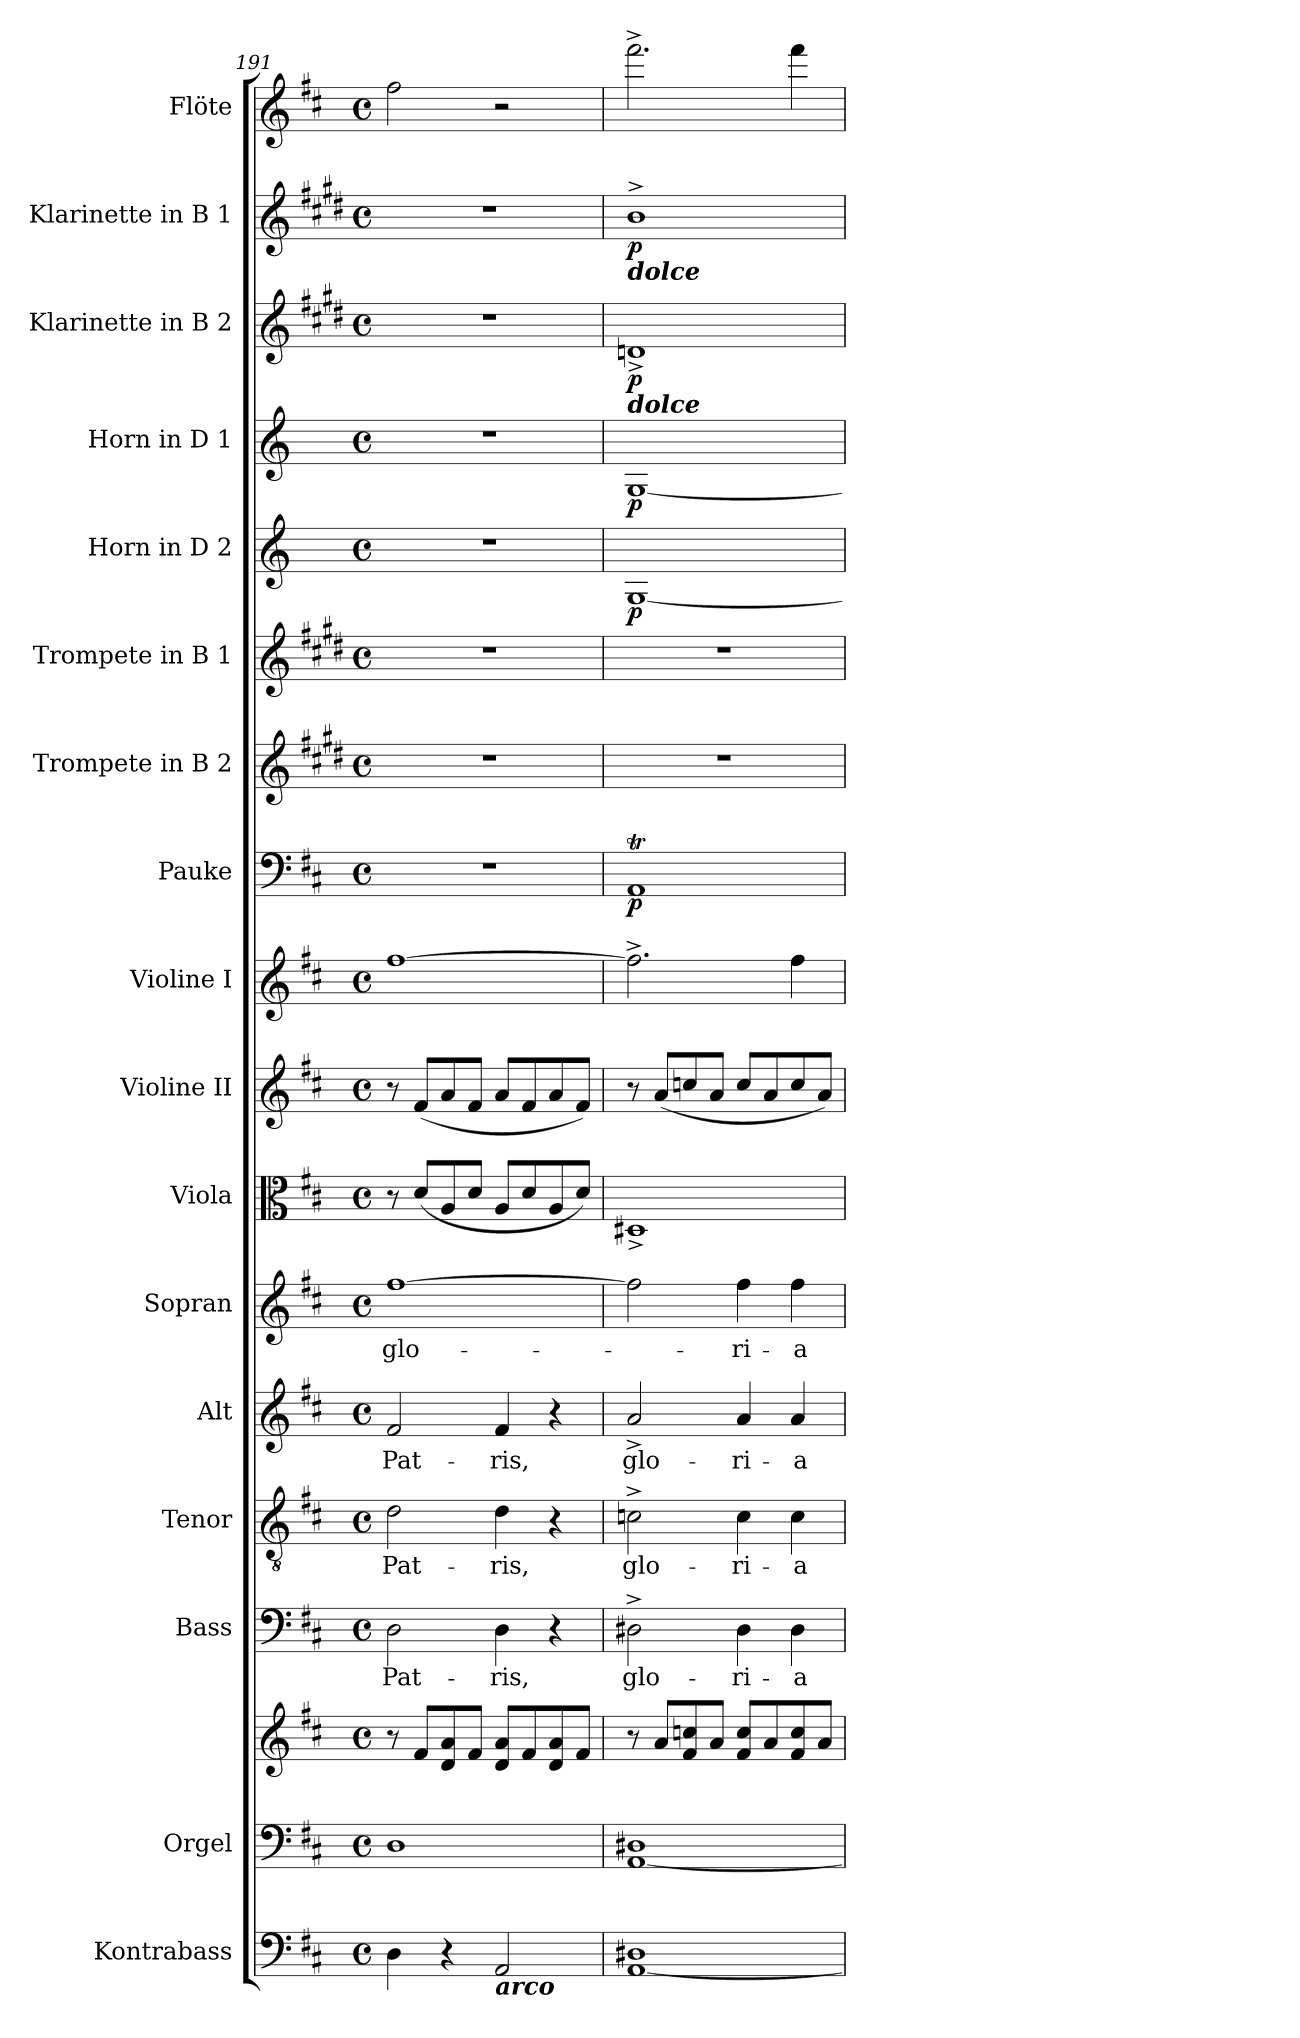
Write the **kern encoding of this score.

**kern	**kern	**kern	**kern	**text	**kern	**text	**kern	**text	**kern	**text	**kern	**kern	**kern	**kern	**dynam	**kern	**kern	**kern	**dynam	**kern	**dynam	**kern	**dynam	**kern	**dynam	**kern
*part17	*part16	*part16	*part15	*part15	*part14	*part14	*part13	*part13	*part12	*part12	*part11	*part10	*part9	*part8	*part8	*part7	*part6	*part5	*part5	*part4	*part4	*part3	*part3	*part2	*part2	*part1
*staff18	*staff17	*staff16	*staff15	*staff15	*staff14	*staff14	*staff13	*staff13	*staff12	*staff12	*staff11	*staff10	*staff9	*staff8	*staff8	*staff7	*staff6	*staff5	*staff5	*staff4	*staff4	*staff3	*staff3	*staff2	*staff2	*staff1
*I"Kontrabass	*I"Orgel	*	*I"Bass	*	*I"Tenor	*	*I"Alt	*	*I"Sopran	*	*I"Viola	*I"Violine II	*I"Violine I	*I"Pauke	*	*I"Trompete in B 2	*I"Trompete in B 1	*I"Horn in D 2	*	*I"Horn in D 1	*	*I"Klarinette in B 2	*	*I"Klarinette in B 1	*	*I"Flöte
*I'Kb.	*I'Org.	*	*I'B	*	*I'T	*	*I'A	*	*I'S	*	*I'Vla.	*I'Vl. II	*I'Vl. I	*I'Pk.	*	*I'Trp. 2	*I'Trp. 1	*I'Hrn. 2	*	*I'Hrn. 1	*	*I'Kl. 2	*	*I'Kl. 1	*	*I'Fl.
*clefF4	*clefF4	*clefG2	*clefF4	*	*clefGv2	*	*clefG2	*	*clefG2	*	*clefC3	*clefG2	*clefG2	*clefF4	*	*clefG2	*clefG2	*clefG2	*	*clefG2	*	*clefG2	*	*clefG2	*	*clefG2
*ITrd7c12	*	*	*	*	*	*	*	*	*	*	*	*	*	*	*	*ITrd1c2	*ITrd1c2	*ITrd-1c-2	*	*ITrd-1c-2	*	*ITrd1c2	*	*ITrd1c2	*	*
*k[f#c#]	*k[f#c#]	*k[f#c#]	*k[f#c#]	*	*k[f#c#]	*	*k[f#c#]	*	*k[f#c#]	*	*k[f#c#]	*k[f#c#]	*k[f#c#]	*k[f#c#]	*	*k[f#c#]	*k[f#c#]	*k[f#c#]	*	*k[f#c#]	*	*k[f#c#]	*	*k[f#c#]	*	*k[f#c#]
*D:	*D:	*D:	*D:	*	*D:	*	*D:	*	*D:	*	*D:	*D:	*D:	*D:	*	*D:	*D:	*D:	*	*D:	*	*D:	*	*D:	*	*D:
*M4/4	*M4/4	*M4/4	*M4/4	*	*M4/4	*	*M4/4	*	*M4/4	*	*M4/4	*M4/4	*M4/4	*M4/4	*	*M4/4	*M4/4	*M4/4	*	*M4/4	*	*M4/4	*	*M4/4	*	*M4/4
*met(c)	*met(c)	*met(c)	*met(c)	*	*met(c)	*	*met(c)	*	*met(c)	*	*met(c)	*met(c)	*met(c)	*met(c)	*	*met(c)	*met(c)	*met(c)	*	*met(c)	*	*met(c)	*	*met(c)	*	*met(c)
=191	=191	=191	=191	=191	=191	=191	=191	=191	=191	=191	=191	=191	=191	=191	=191	=191	=191	=191	=191	=191	=191	=191	=191	=191	=191	=191
!	!	!	!	!LO:LY:b	!	!LO:LY:b	!	!LO:LY:b	!	!LO:LY:b	!	!	!	!	!	!	!	!	!	!	!	!	!	!	!	!
4DD\	1D	8r	2D\	Pat-	2d\	Pat-	2f#/	Pat-	[1ff#	glo-	8r	8r	[1ff#	1r	.	1r	1r	1r	.	1r	.	1r	.	1r	.	2ff#\
.	.	8f#/L	.	.	.	.	.	.	.	.	(<8d/L	(<8f#/L	.	.	.	.	.	.	.	.	.	.	.	.	.	.
4r	.	8d/ 8a/	.	.	.	.	.	.	.	.	8A/	8a/	.	.	.	.	.	.	.	.	.	.	.	.	.	.
.	.	8f#/J	.	.	.	.	.	.	.	.	8d/J	8f#/J	.	.	.	.	.	.	.	.	.	.	.	.	.	.
!LO:TX:b:Bi:t=arco	!	!	!	!	!	!	!	!	!	!	!	!	!	!	!	!	!	!	!	!	!	!	!	!	!	!
!	!	!	!	!LO:LY:b	!	!LO:LY:b	!	!LO:LY:b	!	!	!	!	!	!	!	!	!	!	!	!	!	!	!	!	!	!
2AAA/	.	8d/ 8a/L	4D\	-ris,	4d\	-ris,	4f#/	-ris,	.	.	8A/L	8a/L	.	.	.	.	.	.	.	.	.	.	.	.	.	2r
.	.	8f#/	.	.	.	.	.	.	.	.	8d/	8f#/	.	.	.	.	.	.	.	.	.	.	.	.	.	.
.	.	8d/ 8a/	4r	.	4r	.	4r	.	.	.	8A/	8a/	.	.	.	.	.	.	.	.	.	.	.	.	.	.
.	.	8f#/J	.	.	.	.	.	.	.	.	8d/J)	8f#/J)	.	.	.	.	.	.	.	.	.	.	.	.	.	.
=192	=192	=192	=192	=192	=192	=192	=192	=192	=192	=192	=192	=192	=192	=192	=192	=192	=192	=192	=192	=192	=192	=192	=192	=192	=192	=192
*^	*^	*	*	*	*	*	*	*	*	*	*	*	*	*	*	*	*	*	*	*	*	*	*	*	*	*
!	!	!	!	!	!	!	!	!	!	!	!	!	!	!	!	!	!	!	!	!	!	!	!	!	!	!LO:TX:b:Bi:t=dolce	!	!
!	!	!	!	!	!	!	!	!	!	!	!	!	!	!	!	!	!	!	!	!	!	!	!	!LO:TX:b:Bi:t=dolce	!	!	!	!
!	!	!	!	!	!	!LO:LY:b	!	!LO:LY:b	!	!LO:LY:b	!	!	!	!	!	!	!LO:DY:b	!	!	!	!LO:DY:b	!	!LO:DY:b	!	!LO:DY:b	!	!LO:DY:b	!
1DD#X	[<1AAA	1D#X	[<1AA	8r	2D#X^>\	glo-	2cn^>\	glo-	2a^</	glo-	2ff#\]	.	1D#X^<	8r	2.ff#^>\]	1AAT	p	1r	1r	[1A	p	[1A	p	1cn^<	p	1a^>	p	2.fff#^>\
.	.	.	.	8a/L	.	.	.	.	.	.	.	.	.	(<8a/L	.	.	.	.	.	.	.	.	.	.	.	.	.	.
.	.	.	.	8f#/ 8ccn/	.	.	.	.	.	.	.	.	.	8ccn/	.	.	.	.	.	.	.	.	.	.	.	.	.	.
.	.	.	.	8a/J	.	.	.	.	.	.	.	.	.	8a/J	.	.	.	.	.	.	.	.	.	.	.	.	.	.
!	!	!	!	!	!	!LO:LY:b	!	!LO:LY:b	!	!LO:LY:b	!	!LO:LY:b	!	!	!	!	!	!	!	!	!	!	!	!	!	!	!	!
.	.	.	.	8f#/ 8cc/L	4D#\	-ri-	4c\	-ri-	4a/	-ri-	4ff#\	-ri-	.	8cc/L	.	.	.	.	.	.	.	.	.	.	.	.	.	.
.	.	.	.	8a/	.	.	.	.	.	.	.	.	.	8a/	.	.	.	.	.	.	.	.	.	.	.	.	.	.
!	!	!	!	!	!	!LO:LY:b	!	!LO:LY:b	!	!LO:LY:b	!	!LO:LY:b	!	!	!	!	!	!	!	!	!	!	!	!	!	!	!	!
.	.	.	.	8f#/ 8cc/	4D#\	-a	4c\	-a	4a/	-a	4ff#\	-a	.	8cc/	4ff#\	.	.	.	.	.	.	.	.	.	.	.	.	4fff#\
.	.	.	.	8a/J	.	.	.	.	.	.	.	.	.	8a/J)	.	.	.	.	.	.	.	.	.	.	.	.	.	.
*v	*v	*	*	*	*	*	*	*	*	*	*	*	*	*	*	*	*	*	*	*	*	*	*	*	*	*	*	*
*	*v	*v	*	*	*	*	*	*	*	*	*	*	*	*	*	*	*	*	*	*	*	*	*	*	*	*	*
=	=	=	=	=	=	=	=	=	=	=	=	=	=	=	=	=	=	=	=	=	=	=	=	=	=	=
*-	*-	*-	*-	*-	*-	*-	*-	*-	*-	*-	*-	*-	*-	*-	*-	*-	*-	*-	*-	*-	*-	*-	*-	*-	*-	*-
